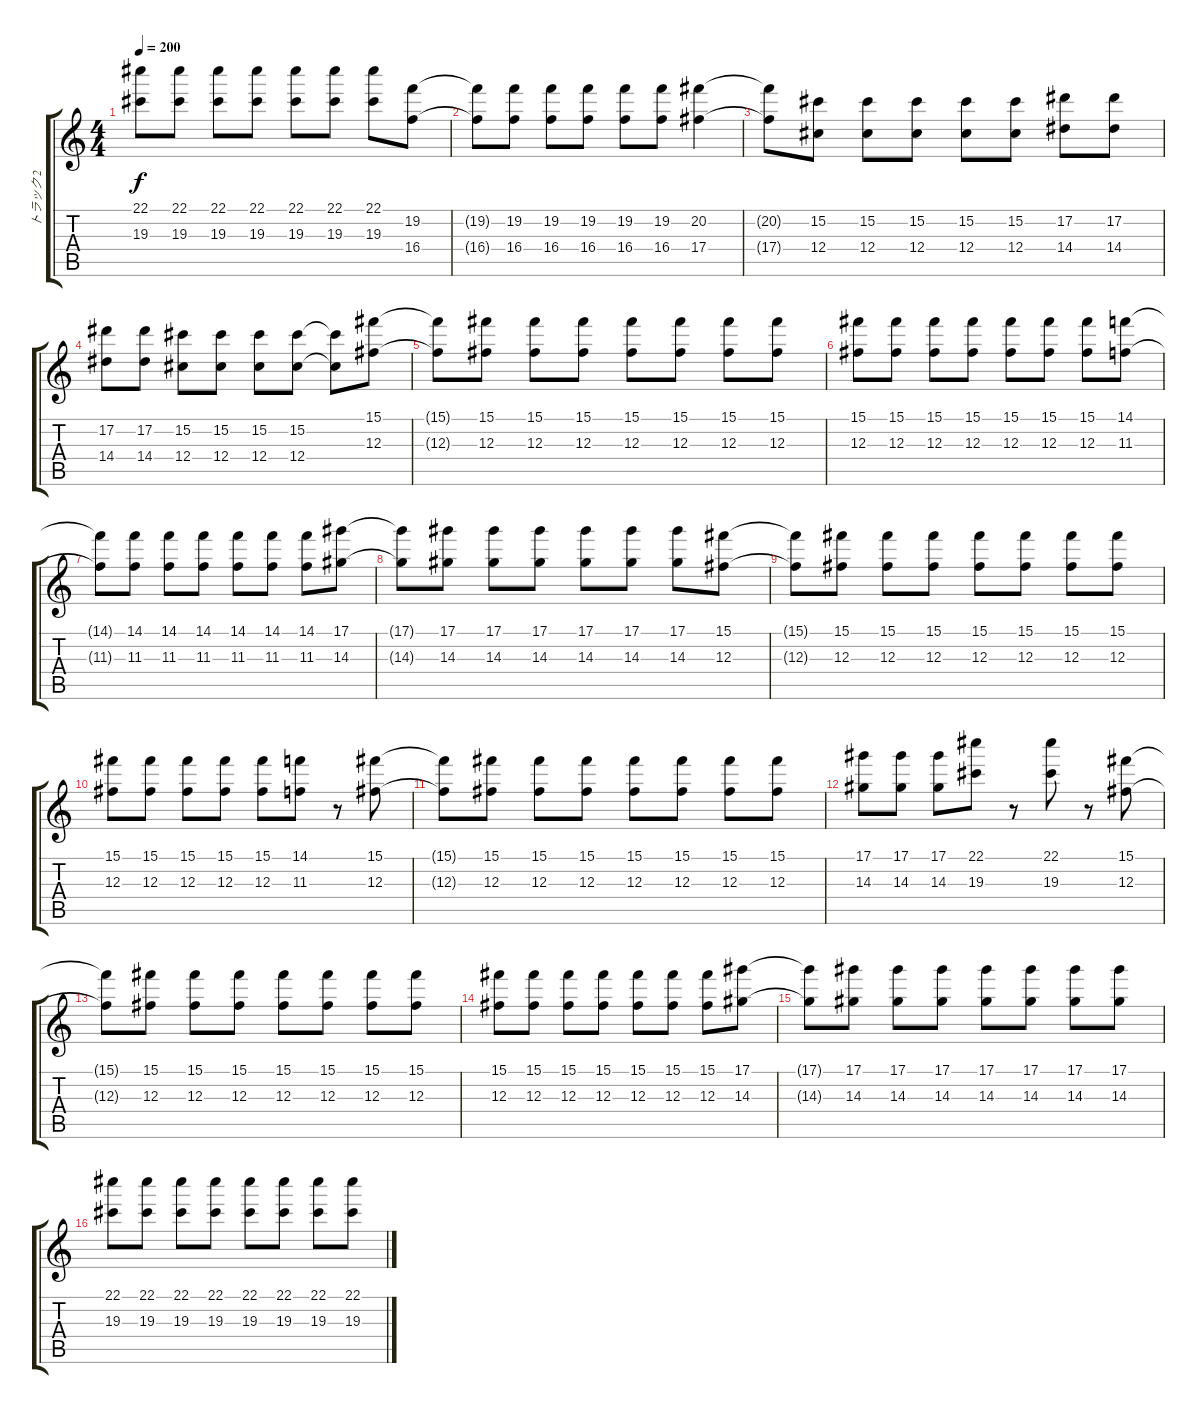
\track ("トラック 2" "トラック 2") {instrument acousticguitarsteel}
\staff {score tabs}
\tuning (Eb4 Bb3 Gb3 Db3 Ab2 Eb2) {hide}
\ts (4 4)
\tempo 200
\clef g2
\ks c
(22.1{t} 19.3{t}).8{dy f} (22.1 19.3).8 (22.1 19.3).8 (22.1 19.3).8 (22.1 19.3).8 (22.1 19.3).8 (22.1 19.3).8 (19.2 16.4).8 |
(19.2{t} 16.4{t}).8 (19.2 16.4).8 (19.2 16.4).8 (19.2 16.4).8 (19.2 16.4).8 (19.2 16.4).8 (20.2 17.4).4 |
(20.2{t} 17.4{t}).8 (15.2 12.4).8 (15.2 12.4).8 (15.2 12.4).8 (15.2 12.4).8 (15.2 12.4).8 (17.2 14.4).8 (17.2 14.4).8 |
(17.2 14.4).8 (17.2 14.4).8 (15.2 12.4).8 (15.2 12.4).8 (15.2 12.4).8 (15.2 12.4).8 (15.2{t} 12.4{t}).8 (15.1 12.3).8 |
(15.1{t} 12.3{t}).8 (15.1 12.3).8 (15.1 12.3).8 (15.1 12.3).8 (15.1 12.3).8 (15.1 12.3).8 (15.1 12.3).8 (15.1 12.3).8 |
(15.1 12.3).8 (15.1 12.3).8 (15.1 12.3).8 (15.1 12.3).8 (15.1 12.3).8 (15.1 12.3).8 (15.1 12.3).8 (14.1 11.3).8 |
(14.1{t} 11.3{t}).8 (14.1 11.3).8 (14.1 11.3).8 (14.1 11.3).8 (14.1 11.3).8 (14.1 11.3).8 (14.1 11.3).8 (17.1 14.3).8 |
(17.1{t} 14.3{t}).8 (17.1 14.3).8 (17.1 14.3).8 (17.1 14.3).8 (17.1 14.3).8 (17.1 14.3).8 (17.1 14.3).8 (15.1 12.3).8 |
(15.1{t} 12.3{t}).8 (15.1 12.3).8 (15.1 12.3).8 (15.1 12.3).8 (15.1 12.3).8 (15.1 12.3).8 (15.1 12.3).8 (15.1 12.3).8 |
(15.1 12.3).8 (15.1 12.3).8 (15.1 12.3).8 (15.1 12.3).8 (15.1 12.3).8 (14.1 11.3).8 r.8 (15.1 12.3).8 |
(15.1{t} 12.3{t}).8 (15.1 12.3).8 (15.1 12.3).8 (15.1 12.3).8 (15.1 12.3).8 (15.1 12.3).8 (15.1 12.3).8 (15.1 12.3).8 |
(17.1 14.3).8 (17.1 14.3).8 (17.1 14.3).8 (22.1 19.3).8 r.8 (22.1 19.3).8 r.8 (15.1 12.3).8 |
(15.1{t} 12.3{t}).8 (15.1 12.3).8 (15.1 12.3).8 (15.1 12.3).8 (15.1 12.3).8 (15.1 12.3).8 (15.1 12.3).8 (15.1 12.3).8 |
(15.1 12.3).8 (15.1 12.3).8 (15.1 12.3).8 (15.1 12.3).8 (15.1 12.3).8 (15.1 12.3).8 (15.1 12.3).8 (17.1 14.3).8 |
(17.1{t} 14.3{t}).8 (17.1 14.3).8 (17.1 14.3).8 (17.1 14.3).8 (17.1 14.3).8 (17.1 14.3).8 (17.1 14.3).8 (17.1 14.3).8 |
(22.1 19.3).8 (22.1 19.3).8 (22.1 19.3).8 (22.1 19.3).8 (22.1 19.3).8 (22.1 19.3).8 (22.1 19.3).8 (22.1 19.3).8
